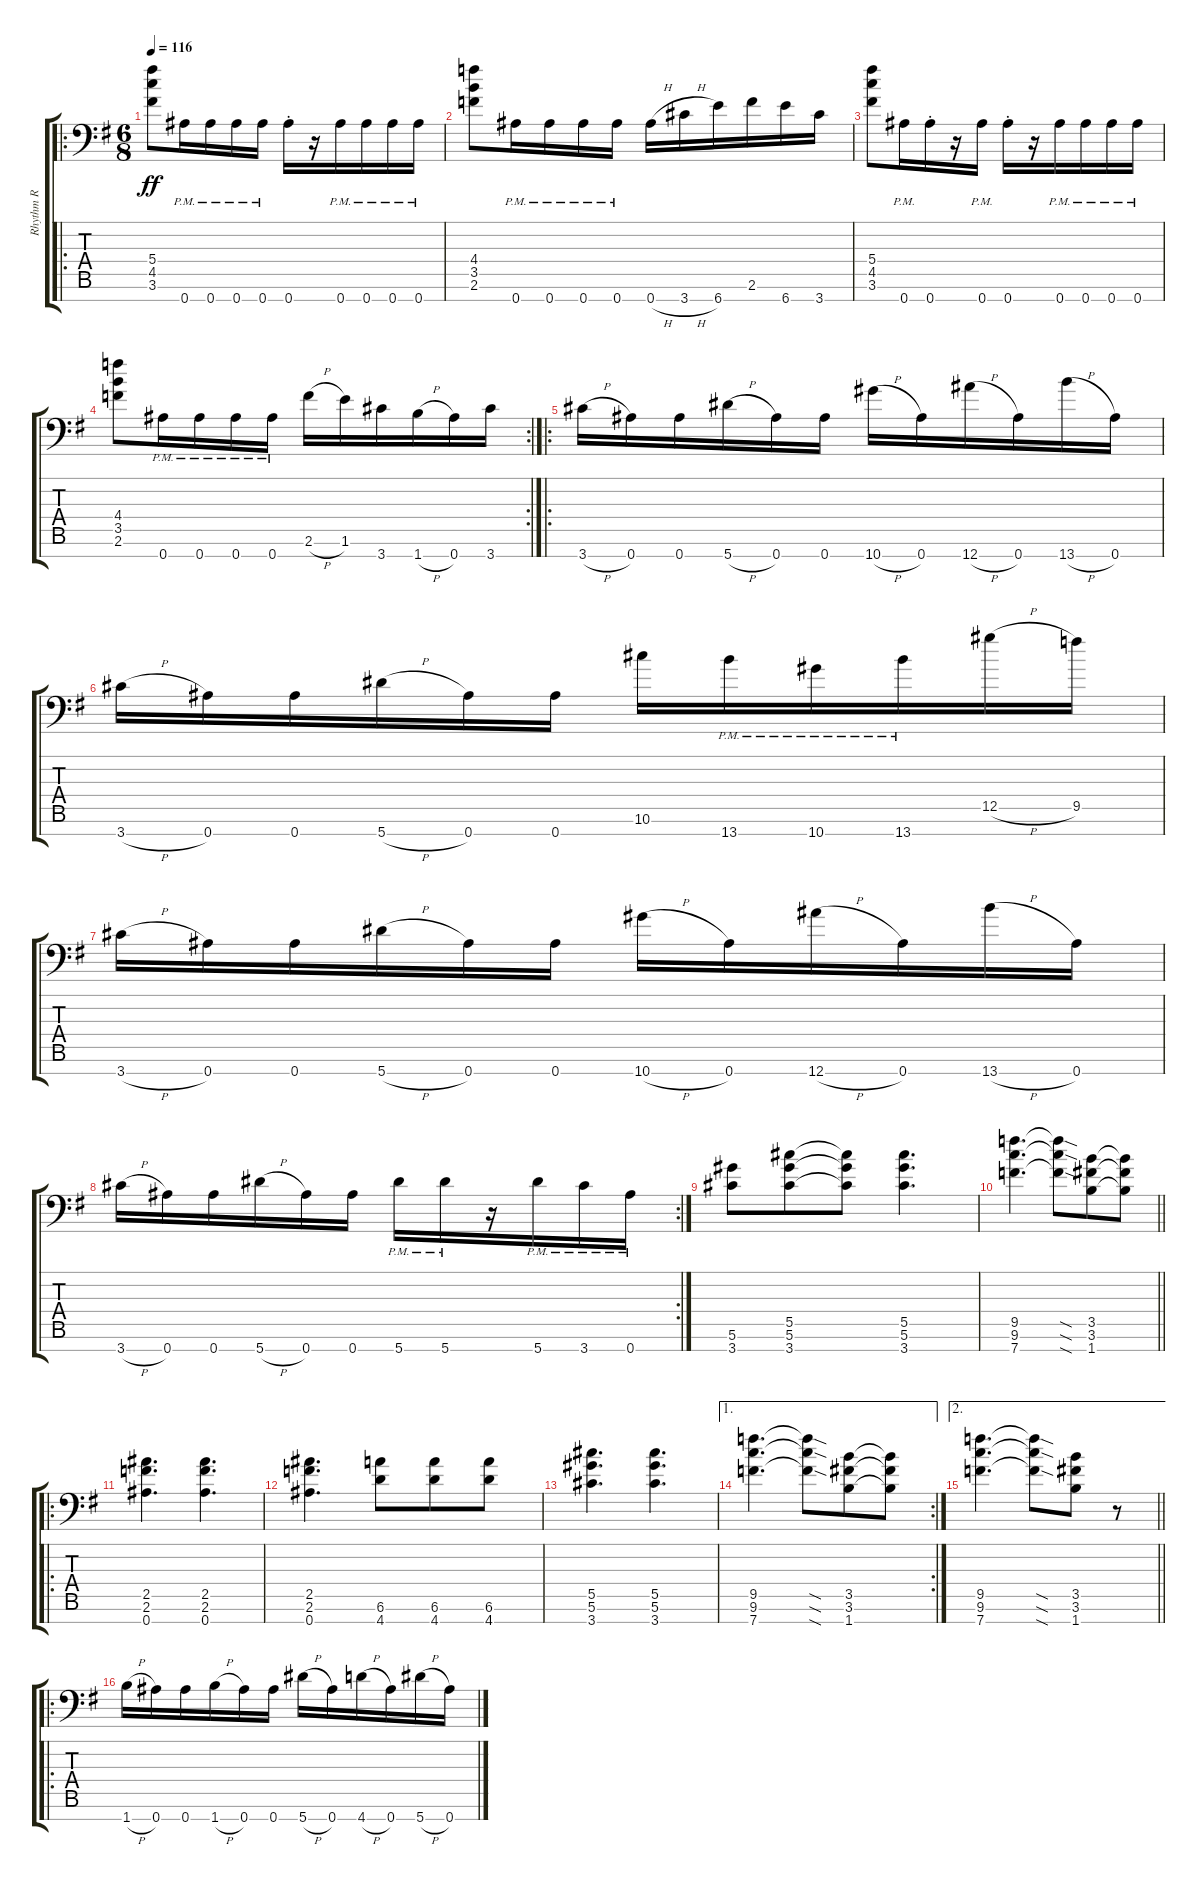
\track ("Rhythm R" "Rhythm R") {instrument distortionguitar}
\staff {score tabs}
\tuning (Eb4 Bb3 Gb3 Db3 Ab2 Eb2 Bb1) {hide}
\ro
\ts (6 8)
\tempo 116
\clef f4
\ks g
(5.4 4.5 3.6).8{ot 8vb dy ff} 0.7{pm}.16{ot 8vb} 0.7{pm}.16{ot 8vb} 0.7{pm}.16{ot 8vb} 0.7{pm}.16{ot 8vb} 0.7{st}.16{ot 8vb} r.16 0.7{pm}.16{ot 8vb} 0.7{pm}.16{ot 8vb} 0.7{pm}.16{ot 8vb} 0.7{pm}.16{ot 8vb} |
(4.4 3.5 2.6).8{ot 8vb} 0.7{pm}.16{ot 8vb} 0.7{pm}.16{ot 8vb} 0.7{pm}.16{ot 8vb} 0.7{pm}.16{ot 8vb} 0.7{h}.16{ot 8vb} 3.7{h}.16{ot 8vb} 6.7.16{ot 8vb} 2.6.16{ot 8vb} 6.7.16{ot 8vb} 3.7.16{ot 8vb} |
(5.4 4.5 3.6).8{ot 8vb} 0.7{pm}.16{ot 8vb} 0.7{st}.16{ot 8vb} r.16 0.7{pm}.16{ot 8vb} 0.7{st}.16{ot 8vb} r.16 0.7{pm}.16{ot 8vb} 0.7{pm}.16{ot 8vb} 0.7{pm}.16{ot 8vb} 0.7{pm}.16{ot 8vb} |
\rc 2
(4.4 3.5 2.6).8{ot 8vb} 0.7{pm}.16{ot 8vb} 0.7{pm}.16{ot 8vb} 0.7{pm}.16{ot 8vb} 0.7{pm}.16{ot 8vb} 2.6{h}.16{ot 8vb} 1.6.16{ot 8vb} 3.7.16{ot 8vb} 1.7{h}.16{ot 8vb} 0.7.16{ot 8vb} 3.7.16{ot 8vb} |
\ro
3.7{h}.16{ot 8vb} 0.7.16{ot 8vb} 0.7.16{ot 8vb} 5.7{h}.16{ot 8vb} 0.7.16{ot 8vb} 0.7.16{ot 8vb} 10.7{h}.16{ot 8vb} 0.7.16{ot 8vb} 12.7{h}.16{ot 8vb} 0.7.16{ot 8vb} 13.7{h}.16{ot 8vb} 0.7.16{ot 8vb} |
3.7{h}.16{ot 8vb} 0.7.16{ot 8vb} 0.7.16{ot 8vb} 5.7{h}.16{ot 8vb} 0.7.16{ot 8vb} 0.7.16{ot 8vb} 10.6.16{ot 8vb} 13.7{pm}.16{ot 8vb} 10.7{pm}.16{ot 8vb} 13.7{pm}.16{ot 8vb} 12.5{h}.16{ot 8vb} 9.5.16{ot 8vb} |
3.7{h}.16{ot 8vb} 0.7.16{ot 8vb} 0.7.16{ot 8vb} 5.7{h}.16{ot 8vb} 0.7.16{ot 8vb} 0.7.16{ot 8vb} 10.7{h}.16{ot 8vb} 0.7.16{ot 8vb} 12.7{h}.16{ot 8vb} 0.7.16{ot 8vb} 13.7{h}.16{ot 8vb} 0.7.16{ot 8vb} |
\rc 2
3.7{h}.16{ot 8vb} 0.7.16{ot 8vb} 0.7.16{ot 8vb} 5.7{h}.16{ot 8vb} 0.7.16{ot 8vb} 0.7.16{ot 8vb} 5.7{pm}.16{ot 8vb} 5.7{pm}.16{ot 8vb} r.16 5.7{pm}.16{ot 8vb} 3.7{pm}.16{ot 8vb} 0.7{pm}.16{ot 8vb} |
(5.6 3.7).8{ot 8vb} (5.5 5.6 3.7).8{ot 8vb} (5.5{t} 5.6{t} 3.7{t}).8{ot 8vb} (5.5 5.6 3.7).4{d ot 8vb} |
\barLineRight lightlight
(9.5 9.6 7.7).4{d ot 8vb} (9.5{sod t} 9.6{sod t} 7.7{sod t}).8{ot 8vb} (3.5 3.6 1.7).8{ot 8vb} (3.5{t} 3.6{t} 1.7{t}).8{ot 8vb} |
\ro
(2.5 2.6 0.7).4{d ot 8vb} (2.5 2.6 0.7).4{d ot 8vb} |
(2.5 2.6 0.7).4{d ot 8vb} (6.6 4.7).8{ot 8vb} (6.6 4.7).8{ot 8vb} (6.6 4.7).8{ot 8vb} |
(5.5 5.6 3.7).4{d ot 8vb} (5.5 5.6 3.7).4{d ot 8vb} |
\ae 1
\rc 2
(9.5 9.6 7.7).4{d ot 8vb} (9.5{sod t} 9.6{sod t} 7.7{sod t}).8{ot 8vb} (3.5 3.6 1.7).8{ot 8vb} (3.5{t} 3.6{t} 1.7{t}).8{ot 8vb} |
\ae 2
\barLineRight lightlight
(9.5 9.6 7.7).4{d ot 8vb} (9.5{sod t} 9.6{sod t} 7.7{sod t}).8{ot 8vb} (3.5 3.6 1.7).8{ot 8vb} r.8 |
\ro
1.7{h}.16{ot 8vb} 0.7.16{ot 8vb} 0.7.16{ot 8vb} 1.7{h}.16{ot 8vb} 0.7.16{ot 8vb} 0.7.16{ot 8vb} 5.7{h}.16{ot 8vb} 0.7.16{ot 8vb} 4.7{h}.16{ot 8vb} 0.7.16{ot 8vb} 5.7{h}.16{ot 8vb} 0.7.16{ot 8vb}
